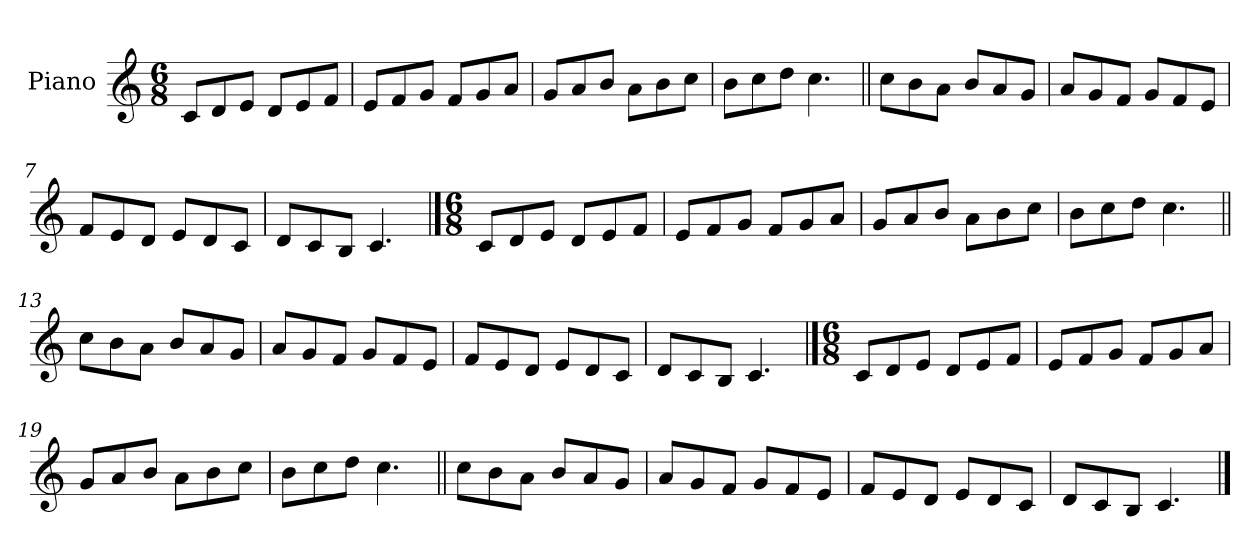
**kern
*part1
*staff1
*I"Piano
*I'Pno.
*clefG2
*k[]
*M6/8
=1
8c/L
8d/
8e/J
8d/L
8e/
8f/J
=2
8e/L
8f/
8g/J
8f/L
8g/
8a/J
=3
8g/L
8a/
8b/J
8a\L
8b\
8cc\J
=4
8b\L
8cc\
8dd\J
4.cc\
!!LO:LB:g=z
=5||
8cc\L
8b\
8a\J
8b/L
8a/
8g/J
=6
8a/L
8g/
8f/J
8g/L
8f/
8e/J
=7
8f/L
8e/
8d/J
8e/L
8d/
8c/J
=8
8d/L
8c/
8B/J
4.c/
!!LO:LB:g=z
==9
*M6/8
8c/L
8d/
8e/J
8d/L
8e/
8f/J
=10
8e/L
8f/
8g/J
8f/L
8g/
8a/J
=11
8g/L
8a/
8b/J
8a\L
8b\
8cc\J
=12
8b\L
8cc\
8dd\J
4.cc\
!!LO:LB:g=z
=13||
8cc\L
8b\
8a\J
8b/L
8a/
8g/J
=14
8a/L
8g/
8f/J
8g/L
8f/
8e/J
=15
8f/L
8e/
8d/J
8e/L
8d/
8c/J
=16
8d/L
8c/
8B/J
4.c/
!!LO:LB:g=z
==17
*M6/8
8c/L
8d/
8e/J
8d/L
8e/
8f/J
=18
8e/L
8f/
8g/J
8f/L
8g/
8a/J
=19
8g/L
8a/
8b/J
8a\L
8b\
8cc\J
=20
8b\L
8cc\
8dd\J
4.cc\
!!LO:LB:g=z
=21||
8cc\L
8b\
8a\J
8b/L
8a/
8g/J
=22
8a/L
8g/
8f/J
8g/L
8f/
8e/J
=23
8f/L
8e/
8d/J
8e/L
8d/
8c/J
=24
8d/L
8c/
8B/J
4.c/
==
*-
